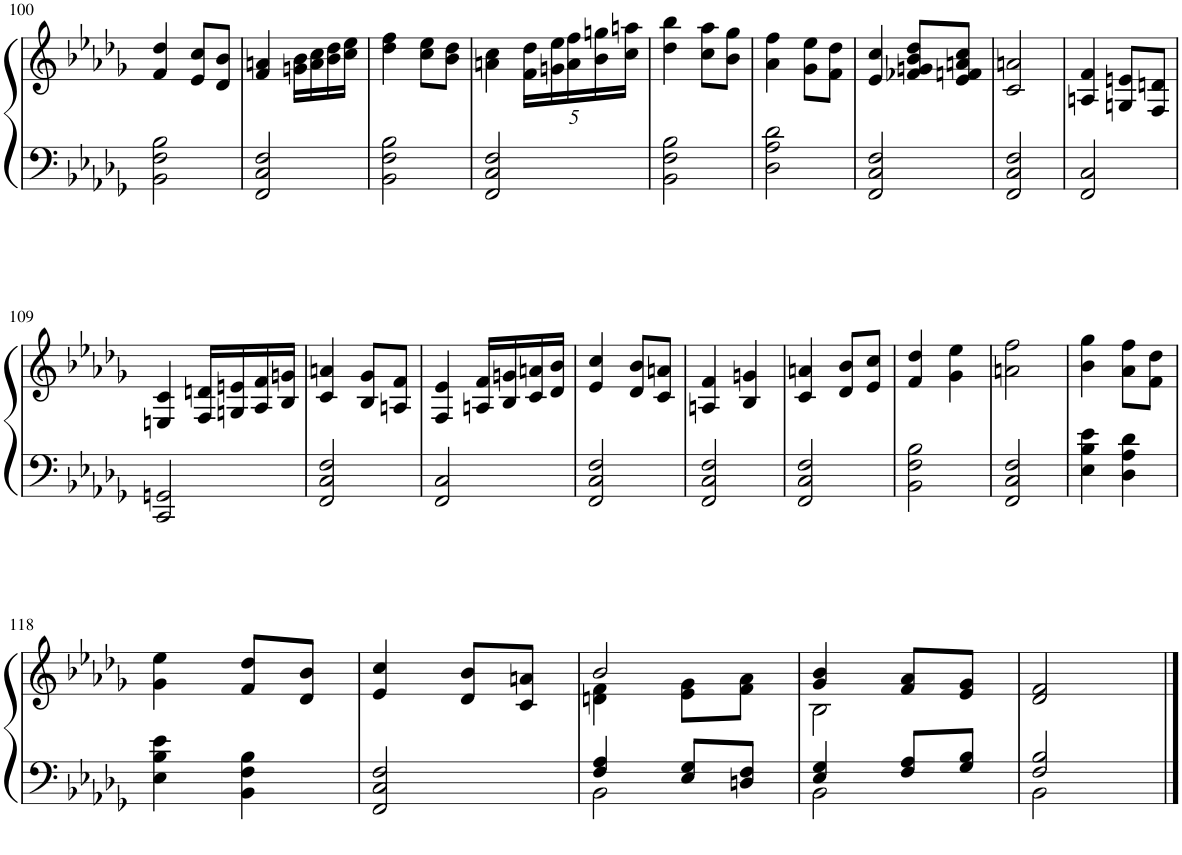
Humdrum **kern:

**kern	**kern
*part1	*part1
*staff2	*staff1
*I"Piano	*
*I'Pno.	*
!!LO:PB:g=z
*clefF4	*clefG2
*k[b-e-a-d-g-]	*k[b-e-a-d-g-]
*M2/4	*M2/4
=100	=100
2BB-\ 2F\ 2B-\	4f/ 4dd-/
.	8e-/ 8cc/L
.	8d-/ 8b-/J
=101	=101
2FF/ 2C/ 2F/	4f/ 4an/
.	16gn\ 16b-\LL
.	16a\ 16cc\
.	16b-\ 16dd-\
.	16cc\ 16ee-\JJ
=102	=102
2BB-\ 2F\ 2B-\	4dd-\ 4ff\
.	8cc\ 8ee-\L
.	8b-\ 8dd-\J
=103	=103
2FF/ 2C/ 2F/	4an\ 4cc\
*	*Xbrackettup
.	20f\ 20dd-\LL
.	20gn\ 20ee-\
.	20a\ 20ff\
.	20b-\ 20ggn\
.	20cc\ 20aan\JJ
=104	=104
2BB-\ 2F\ 2B-\	4dd-\ 4bb-\
.	8cc\ 8aa-\L
.	8b-\ 8gg-\J
=105	=105
2D-\ 2A-\ 2d-\	4a-\ 4ff\
.	8g-\ 8ee-\L
.	8f\ 8dd-\J
=106	=106
2FF/ 2C/ 2F/	4e-/ 4cc/
.	8f-X/ 8gn/ 8b-/ 8dd-/L
.	8e-/ 8fn/ 8an/ 8cc/J
=107	=107
2FF/ 2C/ 2F/	2c/ 2an/
=108	=108
2FF/ 2C/	4An/ 4f/
.	8Gn/ 8en/L
.	8F/ 8dn/J
!!LO:LB:g=z
=109	=109
2CC/ 2GGn/	4En/ 4c/
.	16F/ 16dn/LL
.	16Gn/ 16en/
.	16A-/ 16f/
.	16B-/ 16gn/JJ
=110	=110
2FF/ 2C/ 2F/	4c/ 4an/
.	8B-/ 8g-/L
.	8An/ 8f/J
=111	=111
2FF/ 2C/	4F/ 4e-/
.	16An/ 16f/LL
.	16B-/ 16gn/
.	16c/ 16an/
.	16d-/ 16b-/JJ
=112	=112
2FF/ 2C/ 2F/	4e-/ 4cc/
.	8d-/ 8b-/L
.	8c/ 8an/J
=113	=113
2FF/ 2C/ 2F/	4An/ 4f/
.	4B-/ 4gn/
=114	=114
2FF/ 2C/ 2F/	4c/ 4an/
.	8d-/ 8b-/L
.	8e-/ 8cc/J
=115	=115
2BB-\ 2F\ 2B-\	4f/ 4dd-/
.	4g-\ 4ee-\
=116	=116
2FF/ 2C/ 2F/	2an\ 2ff\
=117	=117
4E-\ 4B-\ 4e-\	4b-\ 4gg-\
4D-\ 4A-\ 4d-\	8a-\ 8ff\L
.	8f\ 8dd-\J
!!LO:LB:g=z
=118	=118
4E-\ 4B-\ 4e-\	4g-\ 4ee-\
4BB-\ 4F\ 4B-\	8f/ 8dd-/L
.	8d-/ 8b-/J
=119	=119
2FF/ 2C/ 2F/	4e-/ 4cc/
.	8d-/ 8b-/L
.	8c/ 8an/J
=120	=120
*^	*^
4F/ 4A-/	2BB-\	2b-/	4dn\ 4f\
8E-/ 8G-/L	.	.	8e-\ 8g-\L
8Dn/ 8F/J	.	.	8f\ 8a-\J
=121	=121	=121	=121
4E-/ 4G-/	2BB-\	4g-/ 4b-/	2B-\
8F/ 8A-/L	.	8f/ 8a-/L	.
8G-/ 8B-/J	.	8e-/ 8g-/J	.
*	*	*v	*v
=122	=122	=122
2F/ 2B-/	2BB-\	2d-/ 2f/
*v	*v	*
==	==
*-	*-
